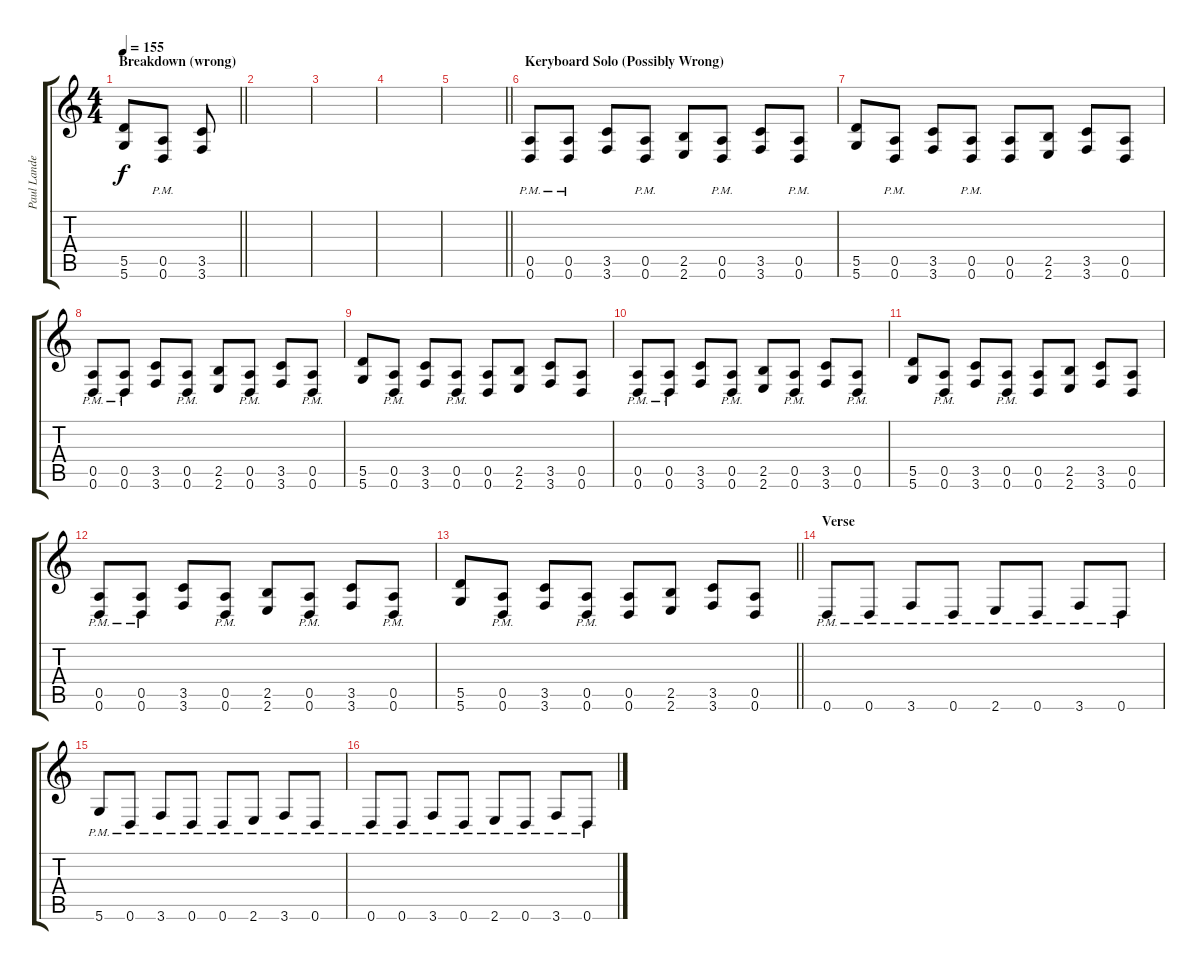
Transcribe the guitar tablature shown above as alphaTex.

\track ("Paul Landers" "Paul Lande") {instrument distortionguitar}
\staff {score tabs}
\tuning (E4 B3 G3 D3 A2 D2) {hide}
\ts (4 4)
\section ("" "Breakdown (wrong)")
\tempo 155
\clef g2
\barLineRight lightlight
\ks c
(5.5 5.6).8{dy f} (0.5{pm} 0.6{pm}).8 (3.5 3.6).8 |
|
|
|
\barLineRight lightlight
|
\section ("" "Keryboard Solo (Possibly Wrong)")
(0.5{pm} 0.6{pm}).8 (0.5{pm} 0.6{pm}).8 (3.5 3.6).8 (0.5{pm} 0.6{pm}).8 (2.5 2.6).8 (0.5{pm} 0.6{pm}).8 (3.5 3.6).8 (0.5{pm} 0.6{pm}).8 |
(5.5 5.6).8 (0.5{pm} 0.6{pm}).8 (3.5 3.6).8 (0.5{pm} 0.6{pm}).8 (0.5 0.6).8 (2.5 2.6).8 (3.5 3.6).8 (0.5 0.6).8 |
(0.5{pm} 0.6{pm}).8 (0.5{pm} 0.6{pm}).8 (3.5 3.6).8 (0.5{pm} 0.6{pm}).8 (2.5 2.6).8 (0.5{pm} 0.6{pm}).8 (3.5 3.6).8 (0.5{pm} 0.6{pm}).8 |
(5.5 5.6).8 (0.5{pm} 0.6{pm}).8 (3.5 3.6).8 (0.5{pm} 0.6{pm}).8 (0.5 0.6).8 (2.5 2.6).8 (3.5 3.6).8 (0.5 0.6).8 |
(0.5{pm} 0.6{pm}).8 (0.5{pm} 0.6{pm}).8 (3.5 3.6).8 (0.5{pm} 0.6{pm}).8 (2.5 2.6).8 (0.5{pm} 0.6{pm}).8 (3.5 3.6).8 (0.5{pm} 0.6{pm}).8 |
(5.5 5.6).8 (0.5{pm} 0.6{pm}).8 (3.5 3.6).8 (0.5{pm} 0.6{pm}).8 (0.5 0.6).8 (2.5 2.6).8 (3.5 3.6).8 (0.5 0.6).8 |
(0.5{pm} 0.6{pm}).8 (0.5{pm} 0.6{pm}).8 (3.5 3.6).8 (0.5{pm} 0.6{pm}).8 (2.5 2.6).8 (0.5{pm} 0.6{pm}).8 (3.5 3.6).8 (0.5{pm} 0.6{pm}).8 |
\barLineRight lightlight
(5.5 5.6).8 (0.5{pm} 0.6{pm}).8 (3.5 3.6).8 (0.5{pm} 0.6{pm}).8 (0.5 0.6).8 (2.5 2.6).8 (3.5 3.6).8 (0.5 0.6).8 |
\section ("" "Verse")
0.6{pm}.8 0.6{pm}.8 3.6{pm}.8 0.6{pm}.8 2.6{pm}.8 0.6{pm}.8 3.6{pm}.8 0.6{pm}.8 |
5.6{pm}.8 0.6{pm}.8 3.6{pm}.8 0.6{pm}.8 0.6{pm}.8 2.6{pm}.8 3.6{pm}.8 0.6{pm}.8 |
0.6{pm}.8 0.6{pm}.8 3.6{pm}.8 0.6{pm}.8 2.6{pm}.8 0.6{pm}.8 3.6{pm}.8 0.6{pm}.8
